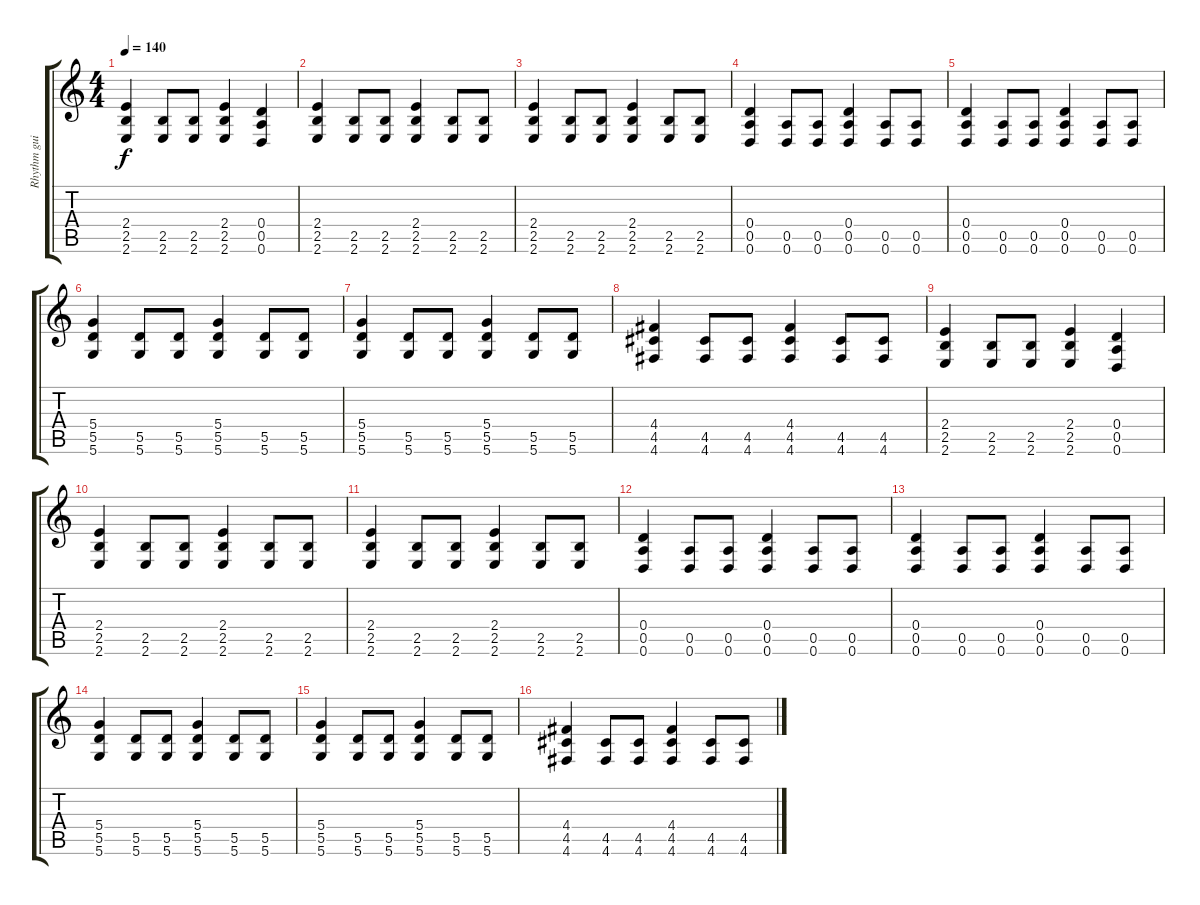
\track ("Rhythm guitar" "Rhythm gui") {instrument distortionguitar}
\staff {score tabs}
\tuning (E4 B3 G3 D3 A2 D2) {hide}
\ts (4 4)
\tempo 140
\clef g2
\ks c
(2.4 2.5 2.6).4{dy f} (2.5 2.6).8 (2.5 2.6).8 (2.4 2.5 2.6).4 (0.4 0.5 0.6).4 |
(2.4 2.5 2.6).4 (2.5 2.6).8 (2.5 2.6).8 (2.4 2.5 2.6).4 (2.5 2.6).8 (2.5 2.6).8 |
(2.4 2.5 2.6).4 (2.5 2.6).8 (2.5 2.6).8 (2.4 2.5 2.6).4 (2.5 2.6).8 (2.5 2.6).8 |
(0.4 0.5 0.6).4 (0.5 0.6).8 (0.5 0.6).8 (0.4 0.5 0.6).4 (0.5 0.6).8 (0.5 0.6).8 |
(0.4 0.5 0.6).4 (0.5 0.6).8 (0.5 0.6).8 (0.4 0.5 0.6).4 (0.5 0.6).8 (0.5 0.6).8 |
(5.4 5.5 5.6).4 (5.5 5.6).8 (5.5 5.6).8 (5.4 5.5 5.6).4 (5.5 5.6).8 (5.5 5.6).8 |
(5.4 5.5 5.6).4 (5.5 5.6).8 (5.5 5.6).8 (5.4 5.5 5.6).4 (5.5 5.6).8 (5.5 5.6).8 |
(4.4 4.5 4.6).4 (4.5 4.6).8 (4.5 4.6).8 (4.4 4.5 4.6).4 (4.5 4.6).8 (4.5 4.6).8 |
(2.4 2.5 2.6).4 (2.5 2.6).8 (2.5 2.6).8 (2.4 2.5 2.6).4 (0.4 0.5 0.6).4 |
(2.4 2.5 2.6).4 (2.5 2.6).8 (2.5 2.6).8 (2.4 2.5 2.6).4 (2.5 2.6).8 (2.5 2.6).8 |
(2.4 2.5 2.6).4 (2.5 2.6).8 (2.5 2.6).8 (2.4 2.5 2.6).4 (2.5 2.6).8 (2.5 2.6).8 |
(0.4 0.5 0.6).4 (0.5 0.6).8 (0.5 0.6).8 (0.4 0.5 0.6).4 (0.5 0.6).8 (0.5 0.6).8 |
(0.4 0.5 0.6).4 (0.5 0.6).8 (0.5 0.6).8 (0.4 0.5 0.6).4 (0.5 0.6).8 (0.5 0.6).8 |
(5.4 5.5 5.6).4 (5.5 5.6).8 (5.5 5.6).8 (5.4 5.5 5.6).4 (5.5 5.6).8 (5.5 5.6).8 |
(5.4 5.5 5.6).4 (5.5 5.6).8 (5.5 5.6).8 (5.4 5.5 5.6).4 (5.5 5.6).8 (5.5 5.6).8 |
(4.4 4.5 4.6).4 (4.5 4.6).8 (4.5 4.6).8 (4.4 4.5 4.6).4 (4.5 4.6).8 (4.5 4.6).8
